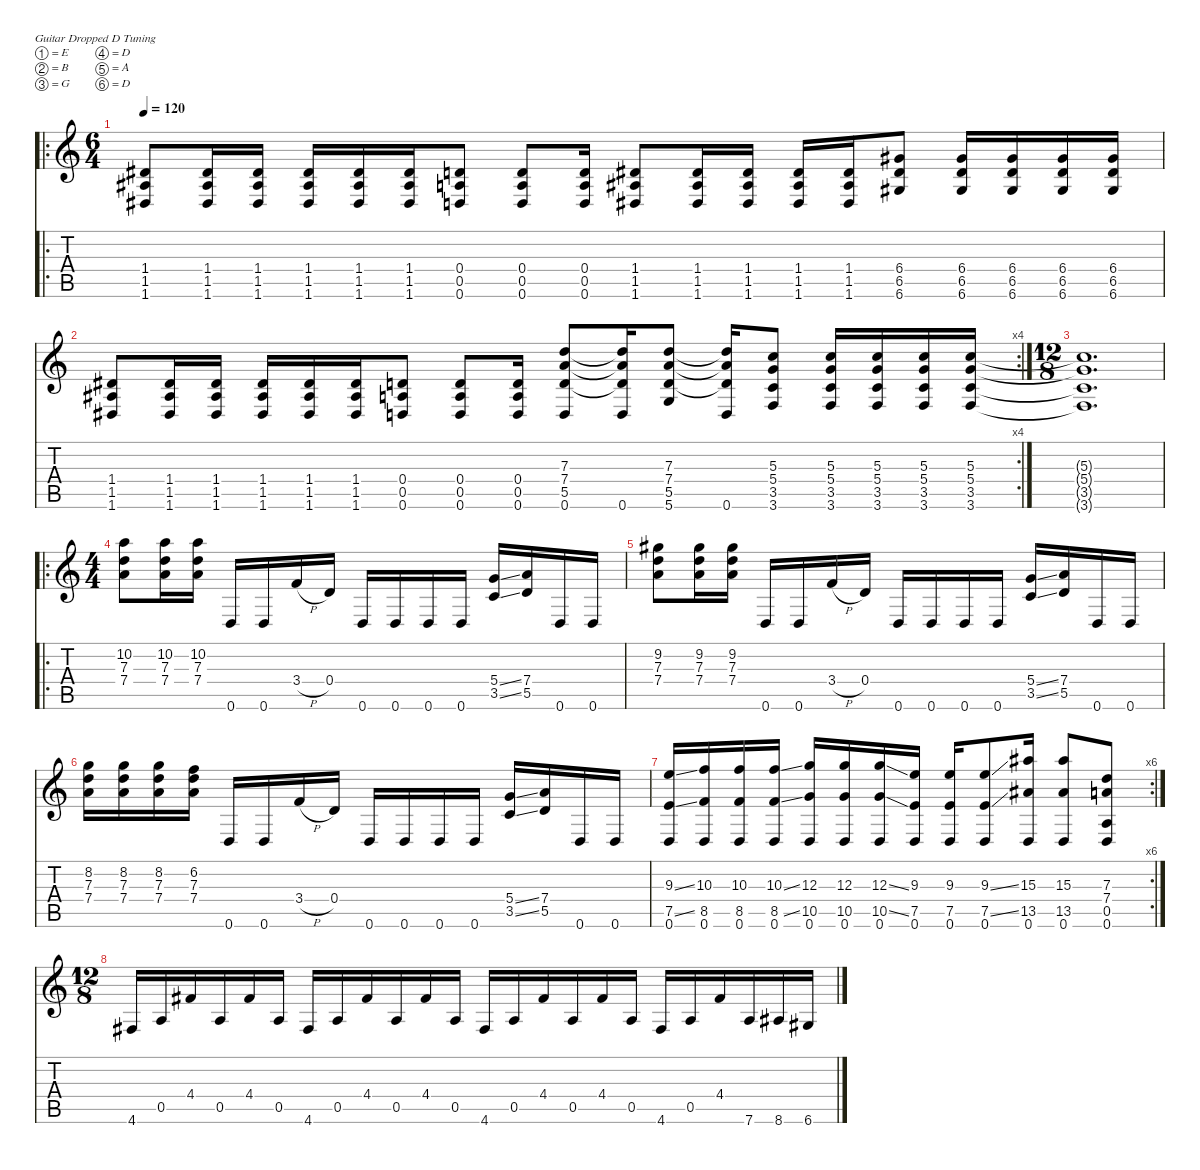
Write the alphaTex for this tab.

\defaultSystemsLayout 4
\hideDynamics
\bracketExtendMode nobrackets
\singleTrackTrackNamePolicy hidden
\multiTrackTrackNamePolicy hidden
\firstSystemTrackNameMode fullname
\firstSystemTrackNameOrientation horizontal
\otherSystemsTrackNameOrientation horizontal
\track ("Distortion 1" "dist.guit.") {instrument distortionguitar}
\staff {score tabs}
\tuning (E4 B3 G3 D3 A2 D2)
\ro
\ts (6 4)
\tempo 120
\clef g2
\ks c
(1.4{acc #} 1.5{acc #} 1.6{acc #}).8{dy f beam Up} (1.4{acc #} 1.5{acc #} 1.6{acc #}).16{beam Up} (1.4{acc #} 1.5{acc #} 1.6{acc #}).16{beam Up} (1.4{acc #} 1.5{acc #} 1.6{acc #}).16{beam Up} (1.4{acc #} 1.5{acc #} 1.6{acc #}).16{beam Up} (1.4{acc #} 1.5{acc #} 1.6{acc #}).16{beam Up} (0.4 0.5 0.6).8{beam Up} (0.4 0.5 0.6).8{beam Up} (0.4 0.5 0.6).16{beam Up} (1.4{acc #} 1.5{acc #} 1.6{acc #}).8{beam Up} (1.4{acc #} 1.5{acc #} 1.6{acc #}).16{beam Up} (1.4{acc #} 1.5{acc #} 1.6{acc #}).16{beam Up} (1.4{acc #} 1.5{acc #} 1.6{acc #}).16{beam Up} (1.4{acc #} 1.5{acc #} 1.6{acc #}).16{beam Up} (6.4{acc #} 6.5{acc #} 6.6{acc #}).8{beam Up} (6.4{acc #} 6.5{acc #} 6.6{acc #}).16{beam Up} (6.4{acc #} 6.5{acc #} 6.6{acc #}).16{beam Up} (6.4{acc #} 6.5{acc #} 6.6{acc #}).16{beam Up} (6.4{acc #} 6.5{acc #} 6.6{acc #}).16{beam Up} |
\rc 4
(1.4{acc #} 1.5{acc #} 1.6{acc #}).8{beam Up} (1.4{acc #} 1.5{acc #} 1.6{acc #}).16{beam Up} (1.4{acc #} 1.5{acc #} 1.6{acc #}).16{beam Up} (1.4{acc #} 1.5{acc #} 1.6{acc #}).16{beam Up} (1.4{acc #} 1.5{acc #} 1.6{acc #}).16{beam Up} (1.4{acc #} 1.5{acc #} 1.6{acc #}).16{beam Up} (0.4 0.5 0.6).8{beam Up} (0.4 0.5 0.6).8{beam Up} (0.4 0.5 0.6).16{beam Up} (7.3 7.4 5.5 0.6).8{beam Up} (7.3{t} 7.4{t} 5.5{t} 0.6).16{beam Up} (7.3 7.4 5.5 5.6).8{beam Up} (7.3{t} 7.4{t} 5.5{t} 0.6).16{beam Up} (5.3 5.4 3.5 3.6).8{beam Up} (5.3 5.4 3.5 3.6).16{beam Up} (5.3 5.4 3.5 3.6).16{beam Up} (5.3 5.4 3.5 3.6).16{beam Up} (5.3 5.4 3.5 3.6).16{beam Up} |
\ts (12 8)
\beaming (8 3 3 3 3)
(5.3{t} 5.4{t} 3.5{t} 3.6{t}).1{d beam Up} |
\ro
\ts (4 4)
\beaming (8 2 2 2 2)
(10.2 7.3 7.4).8{beam Down} (10.2 7.3 7.4).16{beam Down} (10.2 7.3 7.4).16{beam Down} 0.6.16{beam Up} 0.6.16{beam Up} 3.4{h}.16{beam Up} 0.4.16{beam Up} 0.6.16{beam Up} 0.6.16{beam Up} 0.6.16{beam Up} 0.6.16{beam Up} (5.4{ss} 3.5{ss}).16{beam Up} (7.4 5.5).16{beam Up} 0.6.16{beam Up} 0.6.16{beam Up} |
(9.2{acc #} 7.3 7.4).8{beam Down} (9.2{acc #} 7.3 7.4).16{beam Down} (9.2{acc #} 7.3 7.4).16{beam Down} 0.6.16{beam Up} 0.6.16{beam Up} 3.4{h}.16{beam Up} 0.4.16{beam Up} 0.6.16{beam Up} 0.6.16{beam Up} 0.6.16{beam Up} 0.6.16{beam Up} (5.4{ss} 3.5{ss}).16{beam Up} (7.4 5.5).16{beam Up} 0.6.16{beam Up} 0.6.16{beam Up} |
(8.2 7.3 7.4).16{beam Down} (8.2 7.3 7.4).16{beam Down} (8.2 7.3 7.4).16{beam Down} (6.2 7.3 7.4).16{beam Down} 0.6.16{beam Up} 0.6.16{beam Up} 3.4{h}.16{beam Up} 0.4.16{beam Up} 0.6.16{beam Up} 0.6.16{beam Up} 0.6.16{beam Up} 0.6.16{beam Up} (5.4{ss} 3.5{ss}).16{beam Up} (7.4 5.5).16{beam Up} 0.6.16{beam Up} 0.6.16{beam Up} |
\rc 6
(9.3{ss} 7.5{ss} 0.6).16{beam Up} (10.3 8.5 0.6).16{beam Up} (10.3 8.5 0.6).16{beam Up} (10.3{ss} 8.5{ss} 0.6).16{beam Up} (12.3 10.5 0.6).16{beam Up} (12.3 10.5 0.6).16{beam Up} (12.3{ss} 10.5{ss} 0.6).16{beam Up} (9.3 7.5 0.6).16{beam Up} (9.3 7.5 0.6).16{beam Up} (9.3{ss} 7.5{ss} 0.6).8{beam Up} (15.3{acc #} 13.5{acc #} 0.6).16{beam Up} (15.3{acc #} 13.5{acc #} 0.6).8{beam Up} (7.3 7.4 0.5 0.6).8{beam Up} |
\ts (12 8)
\beaming (8 3 3 3 3)
4.6{acc #}.16{beam Up} 0.5.16{beam Up} 4.4{acc #}.16{beam Up} 0.5.16{beam Up} 4.4{acc #}.16{beam Up} 0.5.16{beam Up} 4.6{acc #}.16{beam Up} 0.5.16{beam Up} 4.4{acc #}.16{beam Up} 0.5.16{beam Up} 4.4{acc #}.16{beam Up} 0.5.16{beam Up} 4.6{acc #}.16{beam Up} 0.5.16{beam Up} 4.4{acc #}.16{beam Up} 0.5.16{beam Up} 4.4{acc #}.16{beam Up} 0.5.16{beam Up} 4.6{acc #}.16{beam Up} 0.5.16{beam Up} 4.4{acc #}.16{beam Up} 7.6.16{beam Up} 8.6{acc #}.16{beam Up} 6.6{acc #}.16{beam Up}
